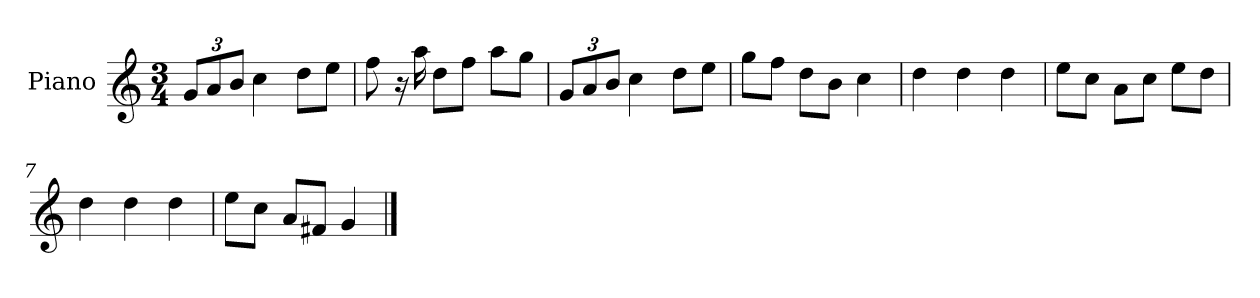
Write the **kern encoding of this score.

**kern
*part1
*staff1
*I"Piano
*I'P-no
*clefG2
*k[]
*M3/4
*MM181
*Xbrackettup
=1
12g/L
12a/
12b/J
4cc\
8dd\L
8ee\J
=2
8ff\
16r
16aa\
8dd\L
8ff\J
8aa\L
8gg\J
=3
12g/L
12a/
12b/J
4cc\
8dd\L
8ee\J
=4
8gg\L
8ff\J
8dd\L
8b\J
4cc\
=5
4dd\
4dd\
4dd\
=6
8ee\L
8cc\J
8a\L
8cc\J
8ee\L
8dd\J
=7
4dd\
4dd\
4dd\
!!LO:LB:g=z
=8
8ee\L
8cc\J
8a/L
8f#X/J
4g/
==
*-
